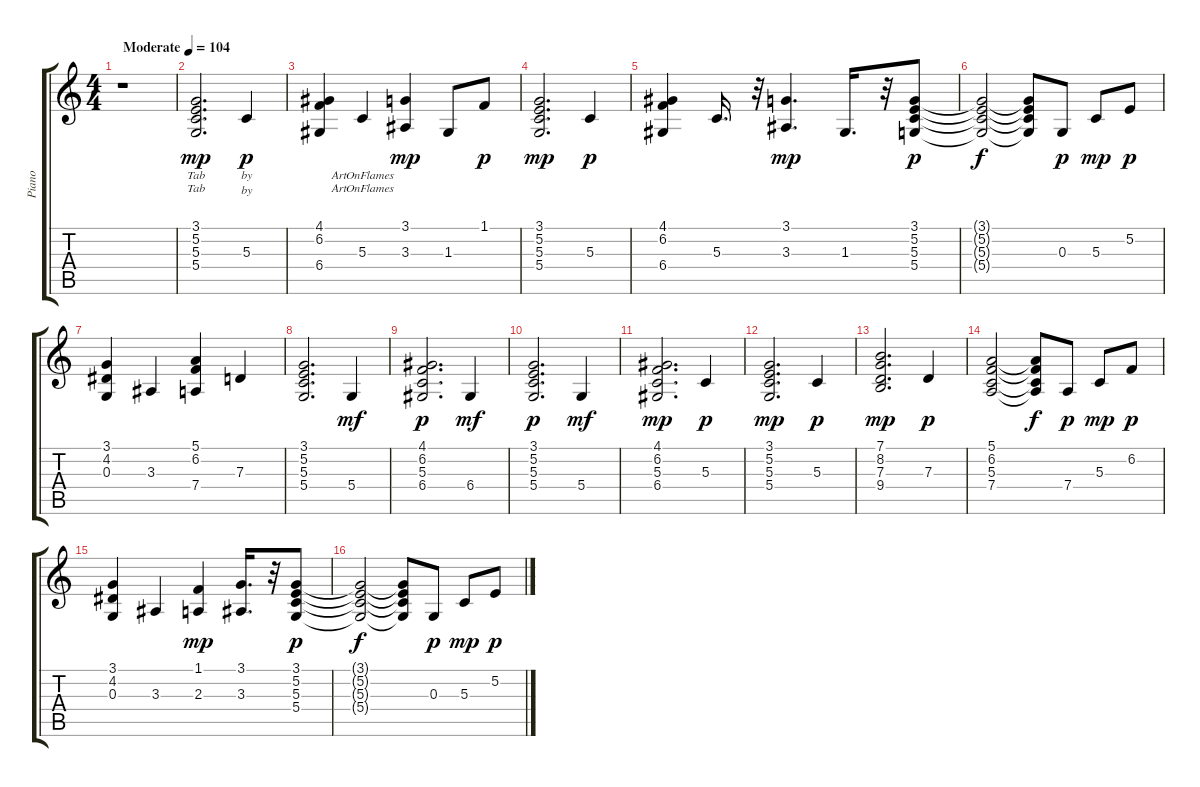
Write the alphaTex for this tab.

\track ("Piano" "Piano") {instrument electricpiano1}
\staff {score tabs}
\tuning (E4 B3 G3 D3 A2 E2) {hide}
\ts (4 4)
\tempo (104 "Moderate")
\clef g2
\ks c
r.1{dy mp instrument electricpiano1} |
(3.1 5.2 5.3 5.4).2{d lyrics (0 "Tab") lyrics (1 "Tab") lyrics (2 "") lyrics (3 "") lyrics (4 "")} 5.3.4{lyrics (0 "by") lyrics (1 "by") lyrics (2 "") lyrics (3 "") lyrics (4 "") dy p} |
(4.1 6.2 6.4).4{lyrics (0 "") lyrics (1 "") lyrics (2 "") lyrics (3 "") lyrics (4 "")} 5.3.4{lyrics (0 "ArtOnFlames") lyrics (1 "ArtOnFlames") lyrics (2 "") lyrics (3 "") lyrics (4 "")} (3.1 3.3).4{dy mp} 1.3.8 1.1.8{dy p} |
(3.1 5.2 5.3 5.4).2{d dy mp} 5.3.4{dy p} |
(4.1 6.2 6.4).4 5.3.16{d} r.32 (3.1 3.3).4{d dy mp} 1.3.16{d} r.32 (3.1 5.2 5.3 5.4).8{dy p} |
(3.1{t} 5.2{t} 5.3{t} 5.4{t}).2{dy f} (3.1{t} 5.2{t} 5.3{t} 5.4{t}).8 0.3.8{dy p} 5.3.8{dy mp} 5.2.8{dy p} |
(3.1 4.2 0.3).4 3.3.4 (5.1 6.2 7.4).4 7.3.4 |
(3.1 5.2 5.3 5.4).2{d} 5.4.4{dy mf} |
(4.1 6.2 5.3 6.4).2{d dy p} 6.4.4{dy mf} |
(3.1 5.2 5.3 5.4).2{d dy p} 5.4.4{dy mf} |
(4.1 6.2 5.3 6.4).2{d dy mp} 5.3.4{dy p} |
(3.1 5.2 5.3 5.4).2{d dy mp} 5.3.4{dy p} |
(7.1 8.2 7.3 9.4).2{d dy mp} 7.3.4{dy p} |
(5.1 6.2 5.3 7.4).2 (5.1{t} 6.2{t} 5.3{t} 7.4{t}).8{dy f} 7.4.8{dy p} 5.3.8{dy mp} 6.2.8{dy p} |
(3.1 4.2 0.3).4 3.3.4 (1.1 2.3).4{dy mp} (3.1 3.3).16{d} r.32 (3.1 5.2 5.3 5.4).8{dy p} |
(3.1{t} 5.2{t} 5.3{t} 5.4{t}).2{dy f} (3.1{t} 5.2{t} 5.3{t} 5.4{t}).8 0.3.8{dy p} 5.3.8{dy mp} 5.2.8{dy p}
